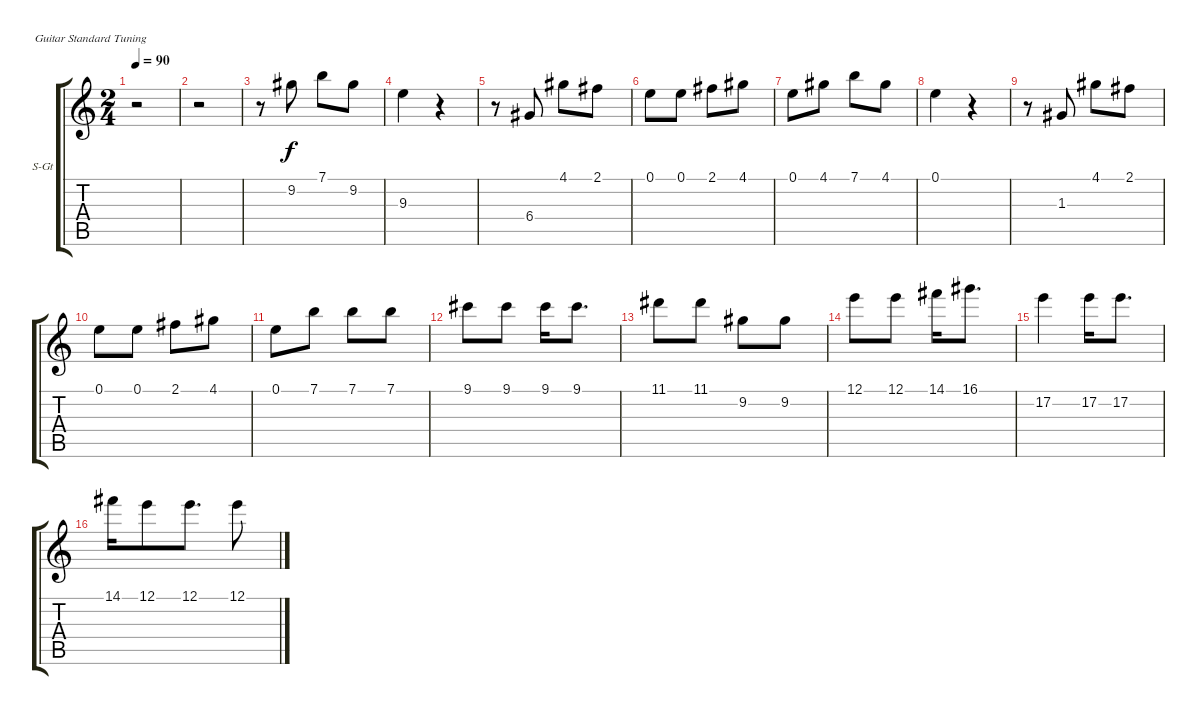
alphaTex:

\bracketExtendMode groupsimilarinstruments
\firstSystemTrackNameOrientation horizontal
\otherSystemsTrackNameOrientation horizontal
\track ("Вокал" "S-Gt") {instrument altosax}
\staff {score tabs}
\tuning (E4 B3 G3 D3 A2 E2)
\displaytranspose 12
\ts (2 4)
\tempo 90
\clef g2
\ks c
r.2{dy f instrument altosax} |
r.2 |
r.8 9.2.8 7.1.8 9.2.8 |
9.3.4 r.4 |
r.8 6.4.8 4.1.8 2.1.8 |
0.1.8 0.1.8 2.1.8 4.1.8 |
0.1.8 4.1.8 7.1.8 4.1.8 |
0.1.4 r.4 |
r.8 1.3.8 4.1.8 2.1.8 |
0.1.8 0.1.8 2.1.8 4.1.8 |
0.1.8 7.1.8 7.1.8 7.1.8 |
9.1.8 9.1.8 9.1.16 9.1.8{d} |
11.1.8 11.1.8 9.2.8 9.2.8 |
12.1.8 12.1.8 14.1.16 16.1.8{d} |
17.2.4 17.2.16 17.2.8{d} |
14.1.16 12.1.8 12.1.8{d} 12.1.8
